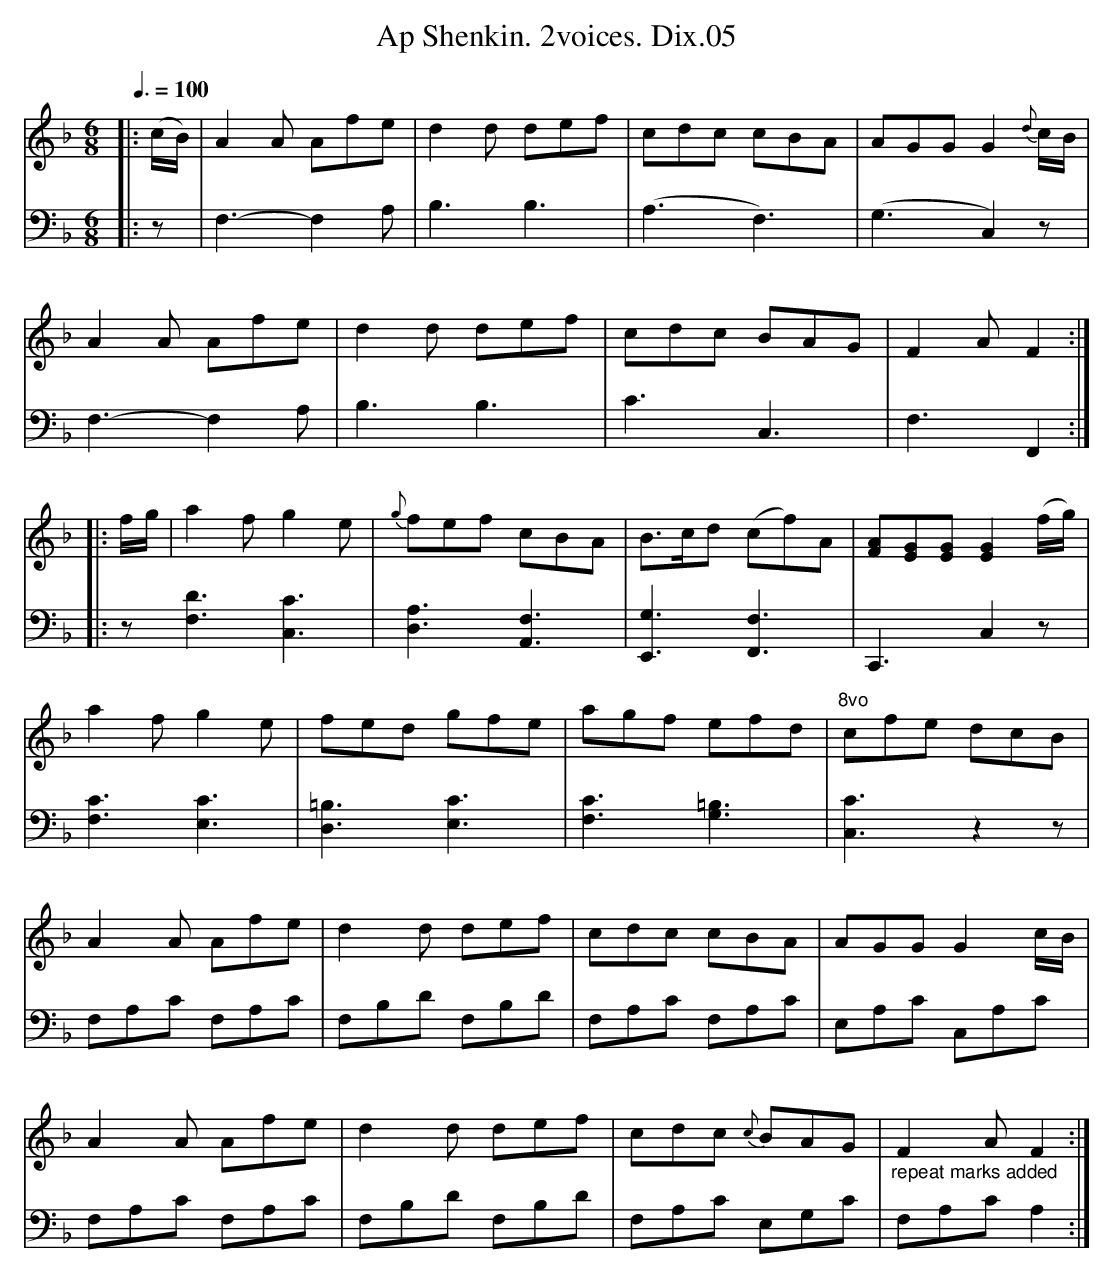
X:1
T:Ap Shenkin. 2voices. Dix.05
M:6/8
L:1/8
Q:3/8=100
K:F
[V:1]|:(c/B/)|A2A Afe|d2d def|cdc cBA|AGG G2{d}c/B/|
[V:2]|:z|F,3-F,2A,|B,3B,3|(A,3-F,3)|(G,3C,2)z|
[V:1]A2A Afe|d2d def|cdc BAG|F2AF2:|
[V:2]F,3-F,2A,|B,3B,3|C3C,3|F,3F,,2:|
[V:1]|:f/g/|a2fg2e|{g}fef cBA|B>cd (cf)A| [AF][GE][GE][G2E2](f/g/)|
[V:2]|:z[D3F,3][C3C,3]|[A,3D,3][F,3A,,3]|[G,3E,,3][F,3F,,3]|C,,3C,2z|
[V:1]a2fg2e|fed gfe|agf efd|"8vo"cfe dcB|
[V:2][C3F,3][C3E,3]|[=B,3D,3][C3E,3]|[C3F,3][=B,3G,3]|[C3C,3]z2z|
[V:1]A2A Afe|d2d def|cdc cBA| AGG G2c/B/|
[V:2]F,A,C F,A,C|F,B,D F,B,D|F,A,C F,A,C|E,A,C C,A,C|
[V:1]A2A Afe|d2d def|cdc {c}BAG|"_repeat marks added"F2AF2:|
[V:2]F,A,C F,A,C|F,B,D F,B,D|F,A,C E,G,C|F,A,C A,2:|
